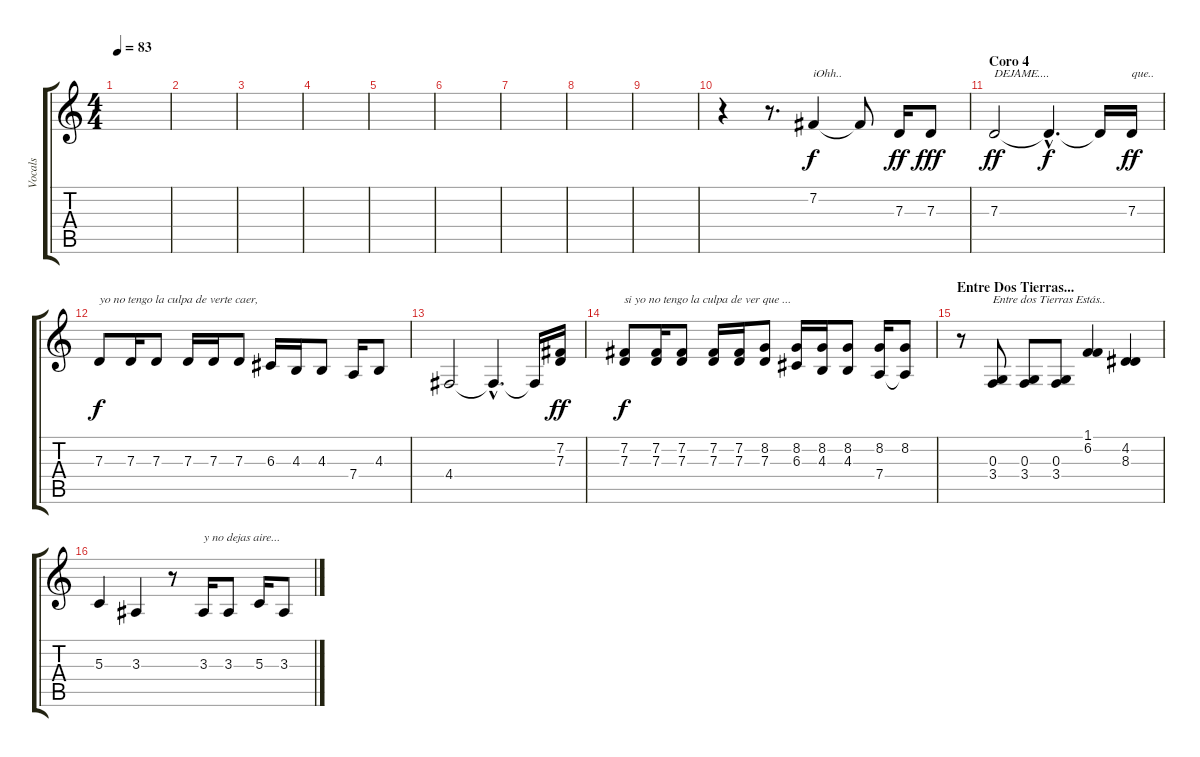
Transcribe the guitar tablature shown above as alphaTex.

\track ("Vocals" "Vocals") {instrument lead6voice}
\staff {score tabs}
\tuning (E4 B3 G3 D3 A2 E2) {hide}
\ts (4 4)
\tempo 83
\clef g2
\ks c
|
|
|
|
|
|
|
|
|
r.4 r.8{d} 7.2.4{txt "iOhh.."} 7.2{t}.8 7.3.16{dy ff} 7.3.8{dy fff} |
\section ("" "Coro 4")
7.3.2{txt "DEJAME...." dy ff volume 16} 7.3{hac t}.4{d dy f} 7.3{t}.16 7.3.16{txt "que.." dy ff} |
7.3.8{txt "yo no tengo la culpa de verte caer," dy f} 7.3.16 7.3.8 7.3.16 7.3.16 7.3.8 6.3.16 4.3.16 4.3.8 7.4.16 4.3.8 |
4.4.2{volume 16} 4.4{hac t}.4{d} 4.4{t}.16 (7.2 7.3).16{dy ff} |
(7.2 7.3).8{txt "si yo no tengo la culpa de ver que ..." dy f} (7.2 7.3).16 (7.2 7.3).8 (7.2 7.3).16 (7.2 7.3).16 (8.2 7.3).8 (8.2 6.3).16 (8.2 4.3).16 (8.2 4.3).8 (8.2 7.4).16 (8.2 7.4{t}).8 |
\section ("" "Entre Dos Tierras...")
r.8 (0.3 3.4).8{txt "Entre dos Tierras Estás.."} (0.3 3.4).8 (0.3 3.4).8 (1.1 6.2).4 (4.2 8.3).4 |
5.3.4 3.3.4 r.8 3.3.16{txt "y no dejas aire..."} 3.3.8 5.3.16 3.3.8
